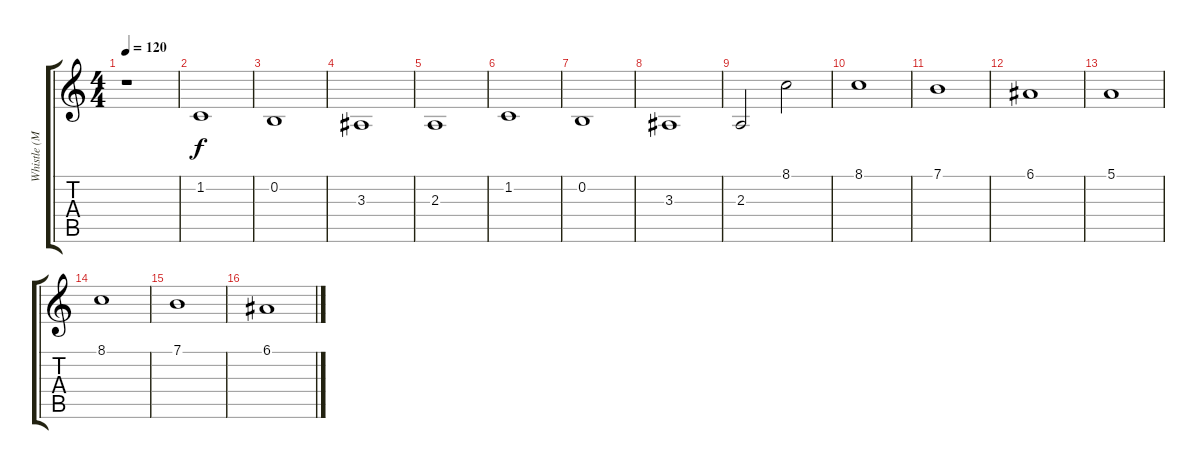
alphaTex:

\track ("Whistle (MIDI)" "Whistle (M") {instrument whistle}
\staff {score tabs}
\tuning (E4 B3 G3 D3 A2 E2) {hide}
\ts (4 4)
\tempo 120
\clef g2
\ks c
r.1{dy f} |
1.2.1 |
0.2.1 |
3.3.1 |
2.3.1 |
1.2.1 |
0.2.1 |
3.3.1 |
2.3.2 8.1.2 |
8.1.1 |
7.1.1 |
6.1.1 |
5.1.1 |
8.1.1 |
7.1.1 |
6.1.1
